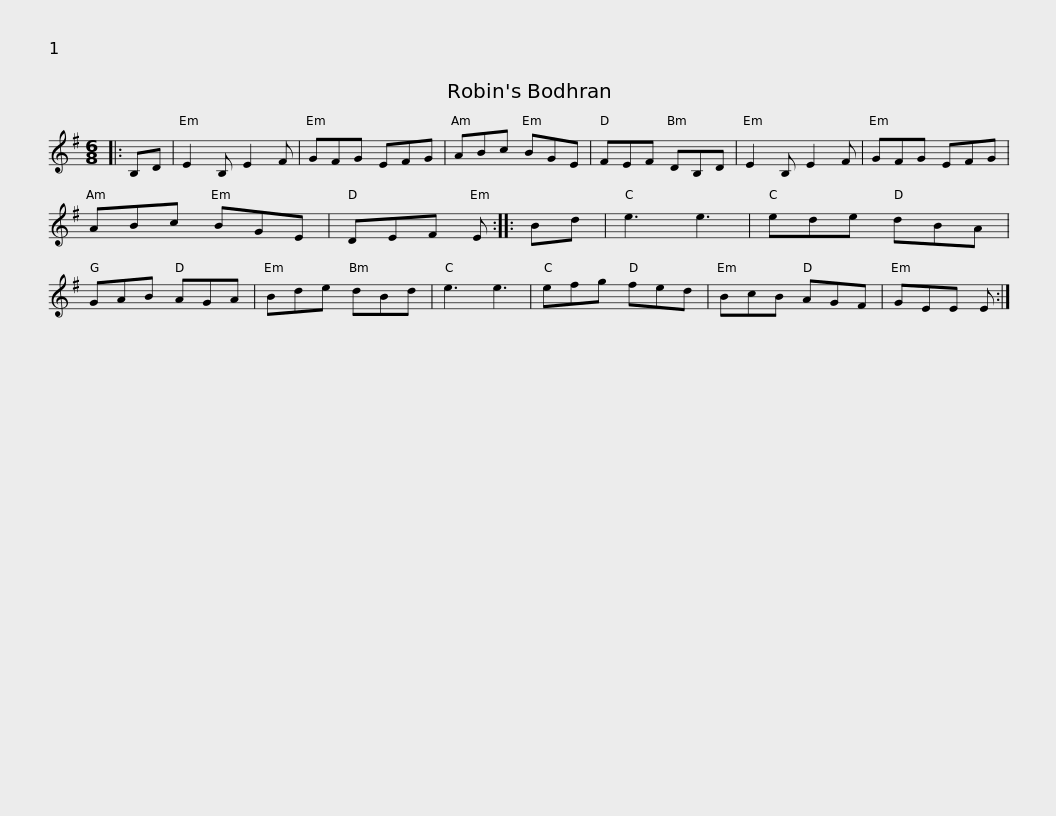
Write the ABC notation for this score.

X:1
L:1/8
M:6/8
I:linebreak $
K:Emin
V:1 treble
V:1
|: B,D | E2 B, E2 F | GFG EFG | ABc BGE | FEF DB,D | %5
 E2 B, E2 F | GFG EFG | ABc BGE |$ DEF E :: Bd | %10
 e3 e3 | ede dBA | GAB AGA | Bde dBd | e3 e3 | %15
 efg fed | BcB AGF |$ GEE E :| %18
